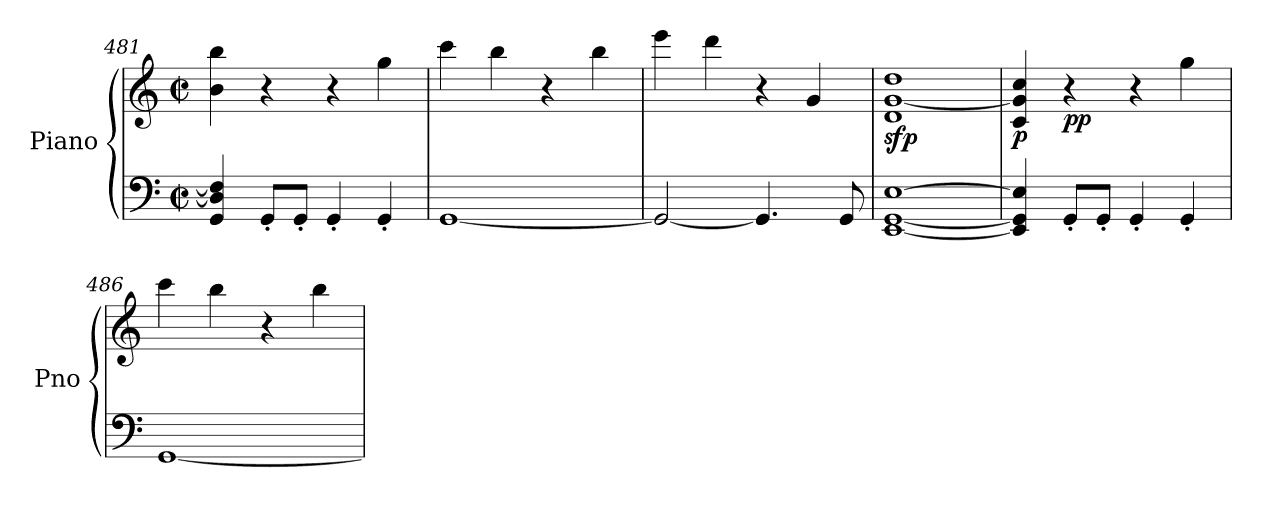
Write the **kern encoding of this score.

**kern	**kern	**dynam
*part1	*part1	*part1
*staff2	*staff1	*staff1/2
*I"Piano	*	*
*I'Pno	*	*
!!LO:LB:g=z
*clefF4	*clefG2	*
*k[]	*k[]	*
*M4/4	*M4/4	*
*met(c|)	*met(c|)	*
=481	=481	=481
4GG/ 4D/] 4F/]	4b\ 4bb\	.
8GG'/L	4r	.
8GG'/J	.	.
4GG'/	4r	.
4GG'/	4gg\	.
=482	=482	=482
[1GG	4ccc\	.
.	4bb\	.
.	4r	.
.	4bb\	.
=483	=483	=483
2GG/_	4eee\	.
.	4ddd\	.
4.GG/]	4r	.
.	4g/	.
8GG/	.	.
=484	=484	=484
!	!	!LO:DY:b
[1EE [1GG [1E	1d [1g 1dd	sfp
=485	=485	=485
!	!	!LO:DY:b
4EE/] 4GG/] 4E/]	4c/ 4g/] 4cc/	p
!	!	!LO:DY:b
8GG'/L	4r	pp
8GG'/J	.	.
4GG'/	4r	.
4GG'/	4gg\	.
=486	=486	=486
[1GG	4ccc\	.
.	4bb\	.
.	4r	.
.	4bb\	.
=	=	=
*-	*-	*-
